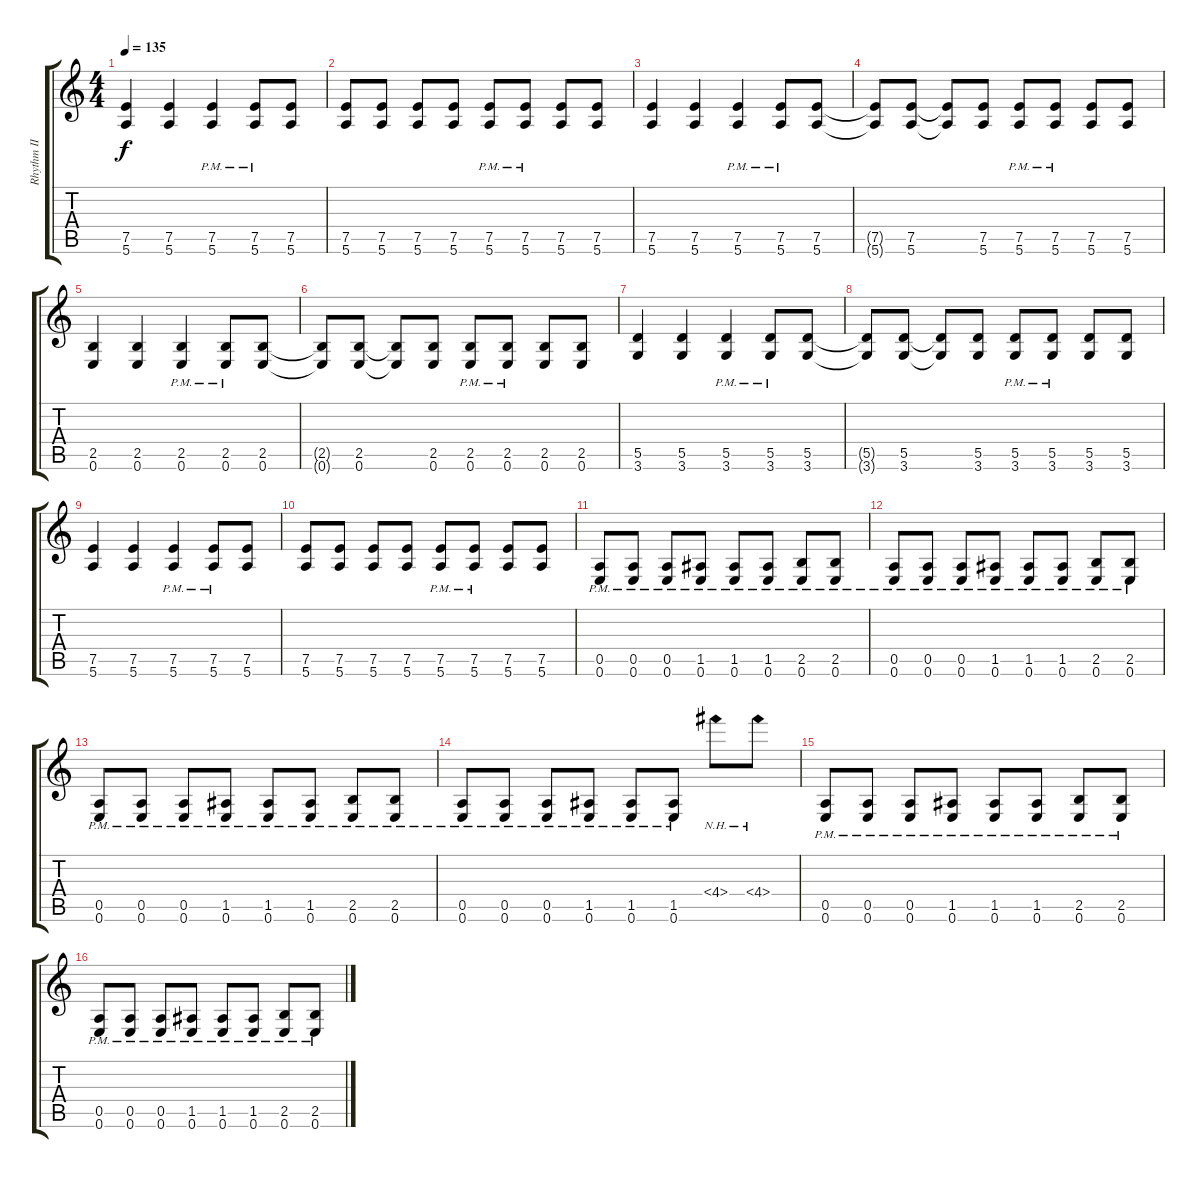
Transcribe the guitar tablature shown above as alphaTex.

\track ("Rhythm II" "Rhythm II") {instrument distortionguitar}
\staff {score tabs}
\tuning (E4 B3 G3 D3 A2 E2) {hide}
\ts (4 4)
\tempo 135
\clef g2
\ks c
(7.5 5.6).4{dy f} (7.5 5.6).4 (7.5{pm} 5.6{pm}).4 (7.5{pm} 5.6{pm}).8 (7.5 5.6).8 |
(7.5 5.6).8 (7.5 5.6).8 (7.5 5.6).8 (7.5 5.6).8 (7.5{pm} 5.6{pm}).8 (7.5{pm} 5.6{pm}).8 (7.5 5.6).8 (7.5 5.6).8 |
(7.5 5.6).4 (7.5 5.6).4 (7.5{pm} 5.6{pm}).4 (7.5{pm} 5.6{pm}).8 (7.5 5.6).8 |
(7.5{t} 5.6{t}).8 (7.5 5.6).8 (7.5{t} 5.6{t}).8 (7.5 5.6).8 (7.5{pm} 5.6{pm}).8 (7.5{pm} 5.6{pm}).8 (7.5 5.6).8 (7.5 5.6).8 |
(2.5 0.6).4 (2.5 0.6).4 (2.5{pm} 0.6{pm}).4 (2.5{pm} 0.6{pm}).8 (2.5 0.6).8 |
(2.5{t} 0.6{t}).8 (2.5 0.6).8 (2.5{t} 0.6{t}).8 (2.5 0.6).8 (2.5{pm} 0.6{pm}).8 (2.5{pm} 0.6{pm}).8 (2.5 0.6).8 (2.5 0.6).8 |
(5.5 3.6).4 (5.5 3.6).4 (5.5{pm} 3.6{pm}).4 (5.5{pm} 3.6{pm}).8 (5.5 3.6).8 |
(5.5{t} 3.6{t}).8 (5.5 3.6).8 (5.5{t} 3.6{t}).8 (5.5 3.6).8 (5.5{pm} 3.6{pm}).8 (5.5{pm} 3.6{pm}).8 (5.5 3.6).8 (5.5 3.6).8 |
(7.5 5.6).4 (7.5 5.6).4 (7.5{pm} 5.6{pm}).4 (7.5{pm} 5.6{pm}).8 (7.5 5.6).8 |
(7.5 5.6).8 (7.5 5.6).8 (7.5 5.6).8 (7.5 5.6).8 (7.5{pm} 5.6{pm}).8 (7.5{pm} 5.6{pm}).8 (7.5 5.6).8 (7.5 5.6).8 |
(0.5{pm} 0.6{pm}).8 (0.5{pm} 0.6{pm}).8 (0.5{pm} 0.6{pm}).8 (1.5{pm} 0.6{pm}).8 (1.5{pm} 0.6{pm}).8 (1.5{pm} 0.6{pm}).8 (2.5{pm} 0.6{pm}).8 (2.5{pm} 0.6{pm}).8 |
(0.5{pm} 0.6{pm}).8 (0.5{pm} 0.6{pm}).8 (0.5{pm} 0.6{pm}).8 (1.5{pm} 0.6{pm}).8 (1.5{pm} 0.6{pm}).8 (1.5{pm} 0.6{pm}).8 (2.5{pm} 0.6{pm}).8 (2.5{pm} 0.6{pm}).8 |
(0.5{pm} 0.6{pm}).8 (0.5{pm} 0.6{pm}).8 (0.5{pm} 0.6{pm}).8 (1.5{pm} 0.6{pm}).8 (1.5{pm} 0.6{pm}).8 (1.5{pm} 0.6{pm}).8 (2.5{pm} 0.6{pm}).8 (2.5{pm} 0.6{pm}).8 |
(0.5{pm} 0.6{pm}).8 (0.5{pm} 0.6{pm}).8 (0.5{pm} 0.6{pm}).8 (1.5{pm} 0.6{pm}).8 (1.5{pm} 0.6{pm}).8 (1.5{pm} 0.6{pm}).8 4.4{nh}.8 4.4{nh}.8 |
(0.5{pm} 0.6{pm}).8 (0.5{pm} 0.6{pm}).8 (0.5{pm} 0.6{pm}).8 (1.5{pm} 0.6{pm}).8 (1.5{pm} 0.6{pm}).8 (1.5{pm} 0.6{pm}).8 (2.5{pm} 0.6{pm}).8 (2.5{pm} 0.6{pm}).8 |
(0.5{pm} 0.6{pm}).8 (0.5{pm} 0.6{pm}).8 (0.5{pm} 0.6{pm}).8 (1.5{pm} 0.6{pm}).8 (1.5{pm} 0.6{pm}).8 (1.5{pm} 0.6{pm}).8 (2.5{pm} 0.6{pm}).8 (2.5{pm} 0.6{pm}).8
